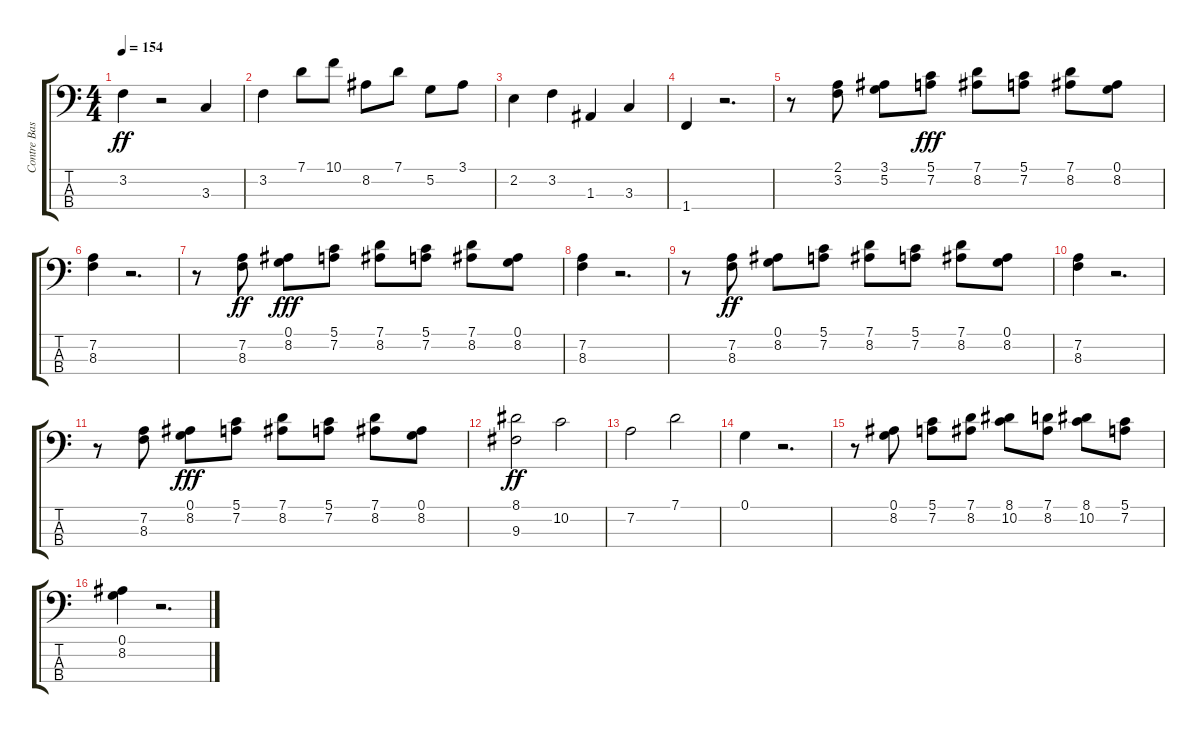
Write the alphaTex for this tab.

\track ("Contre Basson" "Contre Bas") {instrument electricbassfinger}
\staff {score tabs}
\tuning (G2 D2 A1 E1) {hide}
\ts (4 4)
\tempo 154
\clef f4
\ks c
3.2.4{dy ff} r.2 3.3.4 |
3.2.4 7.1.8 10.1.8 8.2.8 7.1.8 5.2.8 3.1.8 |
2.2.4 3.2.4 1.3.4 3.3.4 |
1.4.4 r.2{d} |
r.8 (2.1 3.2).8 (3.1 5.2).8 (5.1 7.2).8{dy fff} (7.1 8.2).8 (5.1 7.2).8 (7.1 8.2).8 (0.1 8.2).8 |
(7.2 8.3).4 r.2{d} |
r.8 (7.2 8.3).8{dy ff} (0.1 8.2).8{dy fff} (5.1 7.2).8 (7.1 8.2).8 (5.1 7.2).8 (7.1 8.2).8 (0.1 8.2).8 |
(7.2 8.3).4 r.2{d} |
r.8 (7.2 8.3).8{dy ff} (0.1 8.2).8 (5.1 7.2).8 (7.1 8.2).8 (5.1 7.2).8 (7.1 8.2).8 (0.1 8.2).8 |
(7.2 8.3).4 r.2{d} |
r.8 (7.2 8.3).8 (0.1 8.2).8{dy fff} (5.1 7.2).8 (7.1 8.2).8 (5.1 7.2).8 (7.1 8.2).8 (0.1 8.2).8 |
(8.1 9.3).2{dy ff} 10.2.2 |
7.2.2 7.1.2 |
0.1.4 r.2{d} |
r.8 (0.1 8.2).8 (5.1 7.2).8 (7.1 8.2).8 (8.1 10.2).8 (7.1 8.2).8 (8.1 10.2).8 (5.1 7.2).8 |
(0.1 8.2).4 r.2{d}
